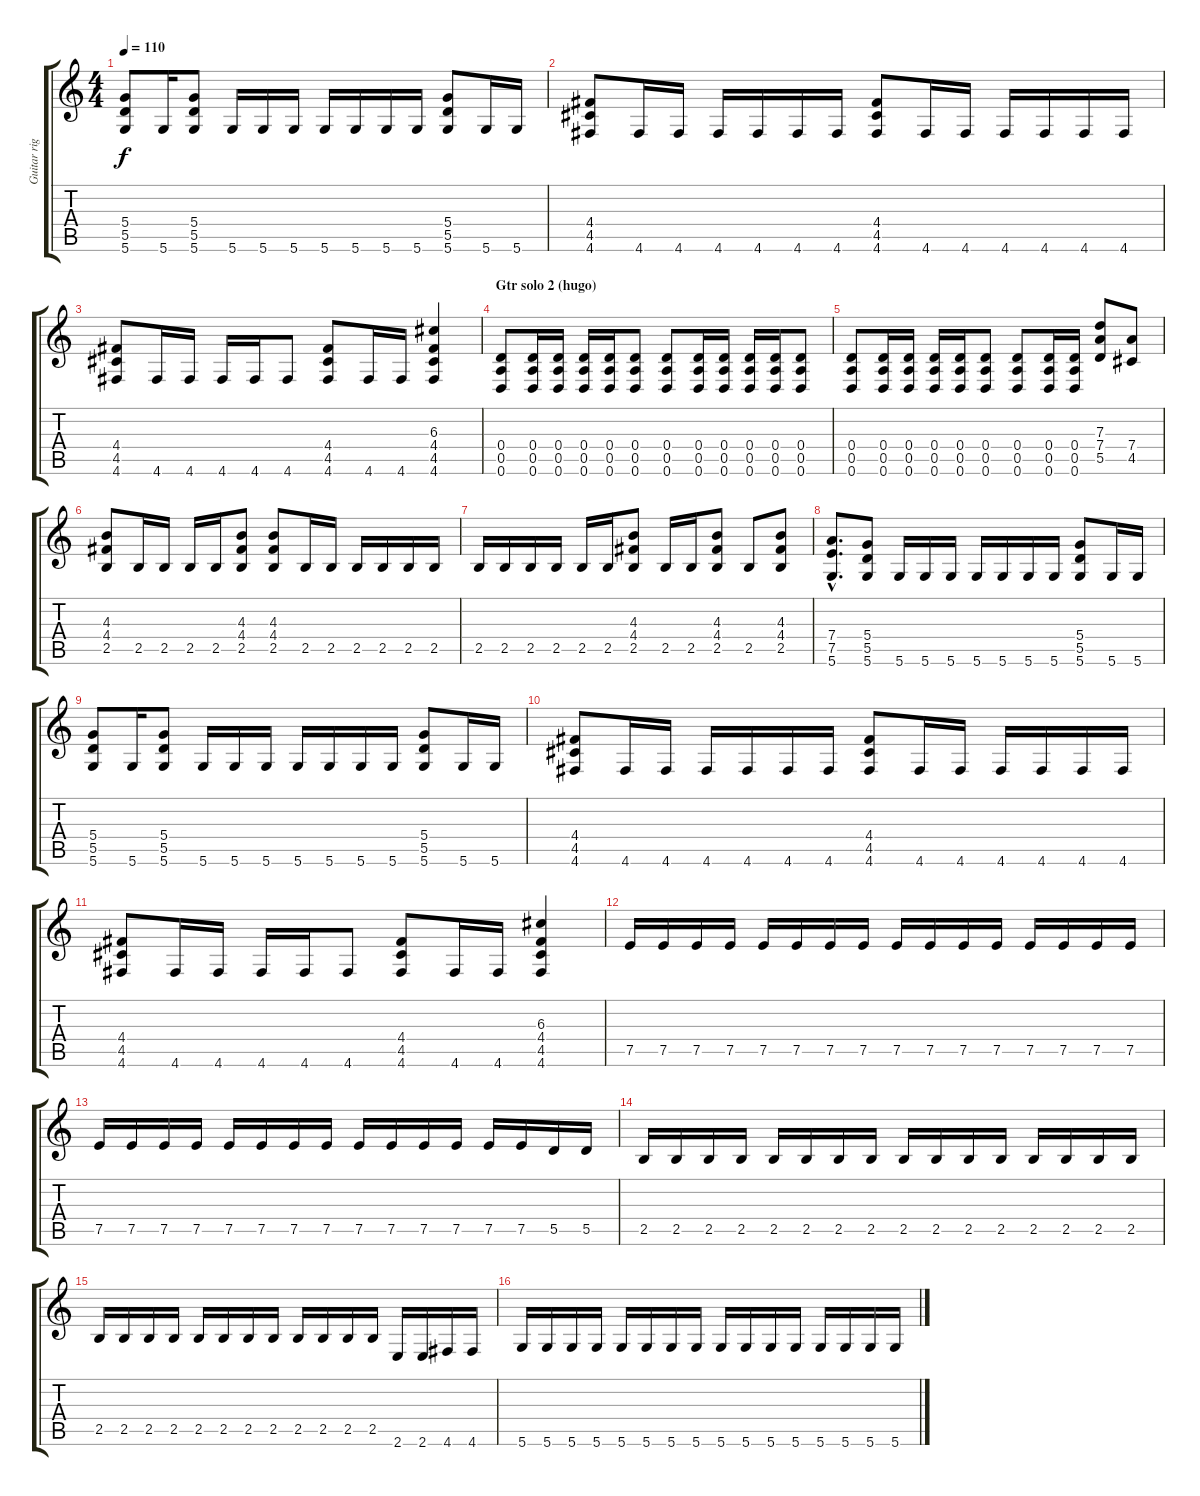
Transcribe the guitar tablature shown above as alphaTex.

\track ("Guitar right" "Guitar rig") {instrument distortionguitar}
\staff {score tabs}
\tuning (E4 B3 G3 D3 A2 D2) {hide}
\ts (4 4)
\tempo 110
\clef g2
\ks c
(5.4 5.5 5.6).8{dy f} 5.6.16 (5.4 5.5 5.6).8 5.6.16 5.6.16 5.6.16 5.6.16 5.6.16 5.6.16 5.6.16 (5.4 5.5 5.6).8 5.6.16 5.6.16 |
(4.4 4.5 4.6).8 4.6.16 4.6.16 4.6.16 4.6.16 4.6.16 4.6.16 (4.4 4.5 4.6).8 4.6.16 4.6.16 4.6.16 4.6.16 4.6.16 4.6.16 |
(4.4 4.5 4.6).8 4.6.16 4.6.16 4.6.16 4.6.16 4.6.8 (4.4 4.5 4.6).8 4.6.16 4.6.16 (6.3 4.4 4.5 4.6).4 |
\section ("" "Gtr solo 2 (hugo)")
(0.4 0.5 0.6).8 (0.4 0.5 0.6).16 (0.4 0.5 0.6).16 (0.4 0.5 0.6).16 (0.4 0.5 0.6).16 (0.4 0.5 0.6).8 (0.4 0.5 0.6).8 (0.4 0.5 0.6).16 (0.4 0.5 0.6).16 (0.4 0.5 0.6).16 (0.4 0.5 0.6).16 (0.4 0.5 0.6).8 |
(0.4 0.5 0.6).8 (0.4 0.5 0.6).16 (0.4 0.5 0.6).16 (0.4 0.5 0.6).16 (0.4 0.5 0.6).16 (0.4 0.5 0.6).8 (0.4 0.5 0.6).8 (0.4 0.5 0.6).16 (0.4 0.5 0.6).16 (7.3 7.4 5.5).8 (7.4 4.5).8 |
(4.3 4.4 2.5).8 2.5.16 2.5.16 2.5.16 2.5.16 (4.3 4.4 2.5).8 (4.3 4.4 2.5).8 2.5.16 2.5.16 2.5.16 2.5.16 2.5.16 2.5.16 |
2.5.16 2.5.16 2.5.16 2.5.16 2.5.16 2.5.16 (4.3 4.4 2.5).8 2.5.16 2.5.16 (4.3 4.4 2.5).8 2.5.8 (4.3 4.4 2.5).8 |
(7.4{hac} 7.5{hac} 5.6{hac}).8{d} (5.4 5.5 5.6).8 5.6.16 5.6.16 5.6.16 5.6.16 5.6.16 5.6.16 5.6.16 (5.4 5.5 5.6).8 5.6.16 5.6.16 |
(5.4 5.5 5.6).8 5.6.16 (5.4 5.5 5.6).8 5.6.16 5.6.16 5.6.16 5.6.16 5.6.16 5.6.16 5.6.16 (5.4 5.5 5.6).8 5.6.16 5.6.16 |
(4.4 4.5 4.6).8 4.6.16 4.6.16 4.6.16 4.6.16 4.6.16 4.6.16 (4.4 4.5 4.6).8 4.6.16 4.6.16 4.6.16 4.6.16 4.6.16 4.6.16 |
(4.4 4.5 4.6).8 4.6.16 4.6.16 4.6.16 4.6.16 4.6.8 (4.4 4.5 4.6).8 4.6.16 4.6.16 (6.3 4.4 4.5 4.6).4 |
7.5.16 7.5.16 7.5.16 7.5.16 7.5.16 7.5.16 7.5.16 7.5.16 7.5.16 7.5.16 7.5.16 7.5.16 7.5.16 7.5.16 7.5.16 7.5.16 |
7.5.16 7.5.16 7.5.16 7.5.16 7.5.16 7.5.16 7.5.16 7.5.16 7.5.16 7.5.16 7.5.16 7.5.16 7.5.16 7.5.16 5.5.16 5.5.16 |
2.5.16 2.5.16 2.5.16 2.5.16 2.5.16 2.5.16 2.5.16 2.5.16 2.5.16 2.5.16 2.5.16 2.5.16 2.5.16 2.5.16 2.5.16 2.5.16 |
2.5.16 2.5.16 2.5.16 2.5.16 2.5.16 2.5.16 2.5.16 2.5.16 2.5.16 2.5.16 2.5.16 2.5.16 2.6.16 2.6.16 4.6.16 4.6.16 |
5.6.16 5.6.16 5.6.16 5.6.16 5.6.16 5.6.16 5.6.16 5.6.16 5.6.16 5.6.16 5.6.16 5.6.16 5.6.16 5.6.16 5.6.16 5.6.16
